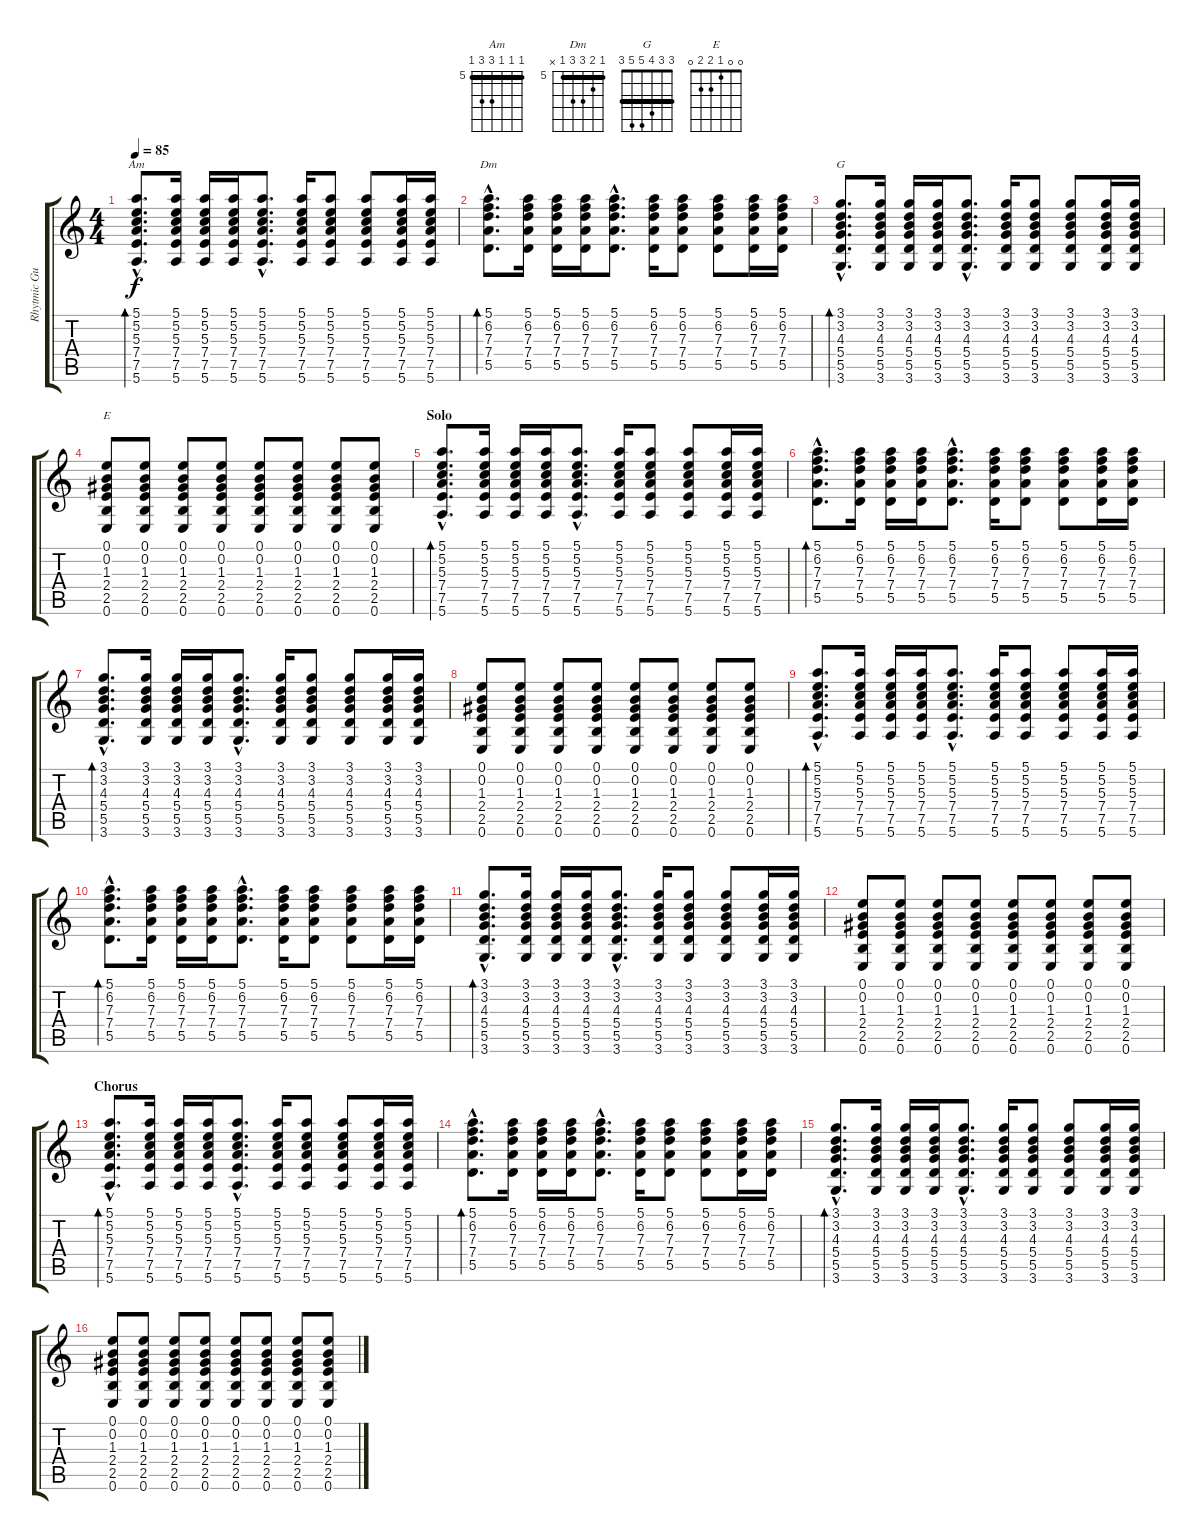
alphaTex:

\track ("Rhytmic Guitar" "Rhytmic Gu") {instrument acousticguitarsteel}
\staff {score tabs}
\tuning (E4 B3 G3 D3 A2 E2) {hide}
\chord ("Am" 5 5 5 7 7 5) {firstfret 5 barre 5}
\chord ("Dm" 5 6 7 7 5 x) {firstfret 5 barre 5}
\chord ("G" 3 3 4 5 5 3) {barre 3}
\chord ("E" 0 0 1 2 2 0)
\ts (4 4)
\tempo 85
\clef g2
\ks c
(5.1{hac} 5.2{hac} 5.3{hac} 7.4{hac} 7.5{hac} 5.6{hac}).8{d bd 60 ch "Am" dy f} (5.1 5.2 5.3 7.4 7.5 5.6).16 (5.1 5.2 5.3 7.4 7.5 5.6).16 (5.1 5.2 5.3 7.4 7.5 5.6).16 (5.1{hac} 5.2{hac} 5.3{hac} 7.4{hac} 7.5{hac} 5.6{hac}).8{d} (5.1 5.2 5.3 7.4 7.5 5.6).16 (5.1 5.2 5.3 7.4 7.5 5.6).8 (5.1 5.2 5.3 7.4 7.5 5.6).8 (5.1 5.2 5.3 7.4 7.5 5.6).16 (5.1 5.2 5.3 7.4 7.5 5.6).16 |
(5.1{hac} 6.2{hac} 7.3{hac} 7.4{hac} 5.5{hac}).8{d bd 60 ch "Dm"} (5.1 6.2 7.3 7.4 5.5).16 (5.1 6.2 7.3 7.4 5.5).16 (5.1 6.2 7.3 7.4 5.5).16 (5.1{hac} 6.2{hac} 7.3{hac} 7.4{hac} 5.5{hac}).8{d} (5.1 6.2 7.3 7.4 5.5).16 (5.1 6.2 7.3 7.4 5.5).8 (5.1 6.2 7.3 7.4 5.5).8 (5.1 6.2 7.3 7.4 5.5).16 (5.1 6.2 7.3 7.4 5.5).16 |
(3.1{hac} 3.2{hac} 4.3{hac} 5.4{hac} 5.5{hac} 3.6{hac}).8{d bd 60 ch "G"} (3.1 3.2 4.3 5.4 5.5 3.6).16 (3.1 3.2 4.3 5.4 5.5 3.6).16 (3.1 3.2 4.3 5.4 5.5 3.6).16 (3.1{hac} 3.2{hac} 4.3{hac} 5.4{hac} 5.5{hac} 3.6{hac}).8{d} (3.1 3.2 4.3 5.4 5.5 3.6).16 (3.1 3.2 4.3 5.4 5.5 3.6).8 (3.1 3.2 4.3 5.4 5.5 3.6).8 (3.1 3.2 4.3 5.4 5.5 3.6).16 (3.1 3.2 4.3 5.4 5.5 3.6).16 |
(0.1 0.2 1.3 2.4 2.5 0.6).8{ch "E"} (0.1 0.2 1.3 2.4 2.5 0.6).8 (0.1 0.2 1.3 2.4 2.5 0.6).8 (0.1 0.2 1.3 2.4 2.5 0.6).8 (0.1 0.2 1.3 2.4 2.5 0.6).8 (0.1 0.2 1.3 2.4 2.5 0.6).8 (0.1 0.2 1.3 2.4 2.5 0.6).8 (0.1 0.2 1.3 2.4 2.5 0.6).8 |
\section ("" "Solo")
(5.1{hac} 5.2{hac} 5.3{hac} 7.4{hac} 7.5{hac} 5.6{hac}).8{d bd 60} (5.1 5.2 5.3 7.4 7.5 5.6).16 (5.1 5.2 5.3 7.4 7.5 5.6).16 (5.1 5.2 5.3 7.4 7.5 5.6).16 (5.1{hac} 5.2{hac} 5.3{hac} 7.4{hac} 7.5{hac} 5.6{hac}).8{d} (5.1 5.2 5.3 7.4 7.5 5.6).16 (5.1 5.2 5.3 7.4 7.5 5.6).8 (5.1 5.2 5.3 7.4 7.5 5.6).8 (5.1 5.2 5.3 7.4 7.5 5.6).16 (5.1 5.2 5.3 7.4 7.5 5.6).16 |
(5.1{hac} 6.2{hac} 7.3{hac} 7.4{hac} 5.5{hac}).8{d bd 60} (5.1 6.2 7.3 7.4 5.5).16 (5.1 6.2 7.3 7.4 5.5).16 (5.1 6.2 7.3 7.4 5.5).16 (5.1{hac} 6.2{hac} 7.3{hac} 7.4{hac} 5.5{hac}).8{d} (5.1 6.2 7.3 7.4 5.5).16 (5.1 6.2 7.3 7.4 5.5).8 (5.1 6.2 7.3 7.4 5.5).8 (5.1 6.2 7.3 7.4 5.5).16 (5.1 6.2 7.3 7.4 5.5).16 |
(3.1{hac} 3.2{hac} 4.3{hac} 5.4{hac} 5.5{hac} 3.6{hac}).8{d bd 60} (3.1 3.2 4.3 5.4 5.5 3.6).16 (3.1 3.2 4.3 5.4 5.5 3.6).16 (3.1 3.2 4.3 5.4 5.5 3.6).16 (3.1{hac} 3.2{hac} 4.3{hac} 5.4{hac} 5.5{hac} 3.6{hac}).8{d} (3.1 3.2 4.3 5.4 5.5 3.6).16 (3.1 3.2 4.3 5.4 5.5 3.6).8 (3.1 3.2 4.3 5.4 5.5 3.6).8 (3.1 3.2 4.3 5.4 5.5 3.6).16 (3.1 3.2 4.3 5.4 5.5 3.6).16 |
(0.1 0.2 1.3 2.4 2.5 0.6).8 (0.1 0.2 1.3 2.4 2.5 0.6).8 (0.1 0.2 1.3 2.4 2.5 0.6).8 (0.1 0.2 1.3 2.4 2.5 0.6).8 (0.1 0.2 1.3 2.4 2.5 0.6).8 (0.1 0.2 1.3 2.4 2.5 0.6).8 (0.1 0.2 1.3 2.4 2.5 0.6).8 (0.1 0.2 1.3 2.4 2.5 0.6).8 |
(5.1{hac} 5.2{hac} 5.3{hac} 7.4{hac} 7.5{hac} 5.6{hac}).8{d bd 60} (5.1 5.2 5.3 7.4 7.5 5.6).16 (5.1 5.2 5.3 7.4 7.5 5.6).16 (5.1 5.2 5.3 7.4 7.5 5.6).16 (5.1{hac} 5.2{hac} 5.3{hac} 7.4{hac} 7.5{hac} 5.6{hac}).8{d} (5.1 5.2 5.3 7.4 7.5 5.6).16 (5.1 5.2 5.3 7.4 7.5 5.6).8 (5.1 5.2 5.3 7.4 7.5 5.6).8 (5.1 5.2 5.3 7.4 7.5 5.6).16 (5.1 5.2 5.3 7.4 7.5 5.6).16 |
(5.1{hac} 6.2{hac} 7.3{hac} 7.4{hac} 5.5{hac}).8{d bd 60} (5.1 6.2 7.3 7.4 5.5).16 (5.1 6.2 7.3 7.4 5.5).16 (5.1 6.2 7.3 7.4 5.5).16 (5.1{hac} 6.2{hac} 7.3{hac} 7.4{hac} 5.5{hac}).8{d} (5.1 6.2 7.3 7.4 5.5).16 (5.1 6.2 7.3 7.4 5.5).8 (5.1 6.2 7.3 7.4 5.5).8 (5.1 6.2 7.3 7.4 5.5).16 (5.1 6.2 7.3 7.4 5.5).16 |
(3.1{hac} 3.2{hac} 4.3{hac} 5.4{hac} 5.5{hac} 3.6{hac}).8{d bd 60} (3.1 3.2 4.3 5.4 5.5 3.6).16 (3.1 3.2 4.3 5.4 5.5 3.6).16 (3.1 3.2 4.3 5.4 5.5 3.6).16 (3.1{hac} 3.2{hac} 4.3{hac} 5.4{hac} 5.5{hac} 3.6{hac}).8{d} (3.1 3.2 4.3 5.4 5.5 3.6).16 (3.1 3.2 4.3 5.4 5.5 3.6).8 (3.1 3.2 4.3 5.4 5.5 3.6).8 (3.1 3.2 4.3 5.4 5.5 3.6).16 (3.1 3.2 4.3 5.4 5.5 3.6).16 |
(0.1 0.2 1.3 2.4 2.5 0.6).8 (0.1 0.2 1.3 2.4 2.5 0.6).8 (0.1 0.2 1.3 2.4 2.5 0.6).8 (0.1 0.2 1.3 2.4 2.5 0.6).8 (0.1 0.2 1.3 2.4 2.5 0.6).8 (0.1 0.2 1.3 2.4 2.5 0.6).8 (0.1 0.2 1.3 2.4 2.5 0.6).8 (0.1 0.2 1.3 2.4 2.5 0.6).8 |
\section ("" "Chorus")
(5.1{hac} 5.2{hac} 5.3{hac} 7.4{hac} 7.5{hac} 5.6{hac}).8{d bd 60} (5.1 5.2 5.3 7.4 7.5 5.6).16 (5.1 5.2 5.3 7.4 7.5 5.6).16 (5.1 5.2 5.3 7.4 7.5 5.6).16 (5.1{hac} 5.2{hac} 5.3{hac} 7.4{hac} 7.5{hac} 5.6{hac}).8{d} (5.1 5.2 5.3 7.4 7.5 5.6).16 (5.1 5.2 5.3 7.4 7.5 5.6).8 (5.1 5.2 5.3 7.4 7.5 5.6).8 (5.1 5.2 5.3 7.4 7.5 5.6).16 (5.1 5.2 5.3 7.4 7.5 5.6).16 |
(5.1{hac} 6.2{hac} 7.3{hac} 7.4{hac} 5.5{hac}).8{d bd 60} (5.1 6.2 7.3 7.4 5.5).16 (5.1 6.2 7.3 7.4 5.5).16 (5.1 6.2 7.3 7.4 5.5).16 (5.1{hac} 6.2{hac} 7.3{hac} 7.4{hac} 5.5{hac}).8{d} (5.1 6.2 7.3 7.4 5.5).16 (5.1 6.2 7.3 7.4 5.5).8 (5.1 6.2 7.3 7.4 5.5).8 (5.1 6.2 7.3 7.4 5.5).16 (5.1 6.2 7.3 7.4 5.5).16 |
(3.1{hac} 3.2{hac} 4.3{hac} 5.4{hac} 5.5{hac} 3.6{hac}).8{d bd 60} (3.1 3.2 4.3 5.4 5.5 3.6).16 (3.1 3.2 4.3 5.4 5.5 3.6).16 (3.1 3.2 4.3 5.4 5.5 3.6).16 (3.1{hac} 3.2{hac} 4.3{hac} 5.4{hac} 5.5{hac} 3.6{hac}).8{d} (3.1 3.2 4.3 5.4 5.5 3.6).16 (3.1 3.2 4.3 5.4 5.5 3.6).8 (3.1 3.2 4.3 5.4 5.5 3.6).8 (3.1 3.2 4.3 5.4 5.5 3.6).16 (3.1 3.2 4.3 5.4 5.5 3.6).16 |
(0.1 0.2 1.3 2.4 2.5 0.6).8 (0.1 0.2 1.3 2.4 2.5 0.6).8 (0.1 0.2 1.3 2.4 2.5 0.6).8 (0.1 0.2 1.3 2.4 2.5 0.6).8 (0.1 0.2 1.3 2.4 2.5 0.6).8 (0.1 0.2 1.3 2.4 2.5 0.6).8 (0.1 0.2 1.3 2.4 2.5 0.6).8 (0.1 0.2 1.3 2.4 2.5 0.6).8
